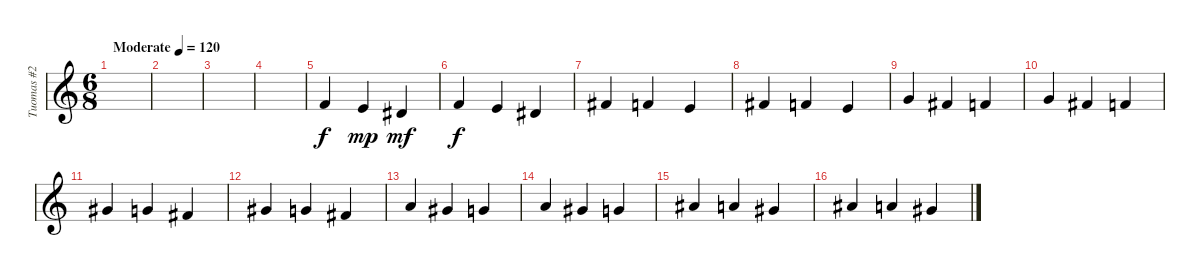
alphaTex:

\track ("Tuomas #2" "Tuomas #2") {instrument tremolostrings}
\staff {score}
\tuning (E4 B3 G3 D3 A2 E2 B1) {hide}
\ts (6 8)
\section ("" "")
\tempo (120 "Moderate")
\clef g2
\ks c
|
|
|
|
10.3.4 9.3.4{dy mp} 8.3.4{dy mf} |
10.3.4{dy f} 9.3.4 8.3.4 |
11.3.4 10.3.4 9.3.4 |
11.3.4 10.3.4 9.3.4 |
12.3.4 11.3.4 10.3.4 |
12.3.4 11.3.4 10.3.4 |
13.3.4 12.3.4 11.3.4 |
13.3.4 12.3.4 11.3.4 |
14.3.4 13.3.4 12.3.4 |
14.3.4 13.3.4 12.3.4 |
15.3.4 14.3.4 13.3.4 |
15.3.4 14.3.4 13.3.4
